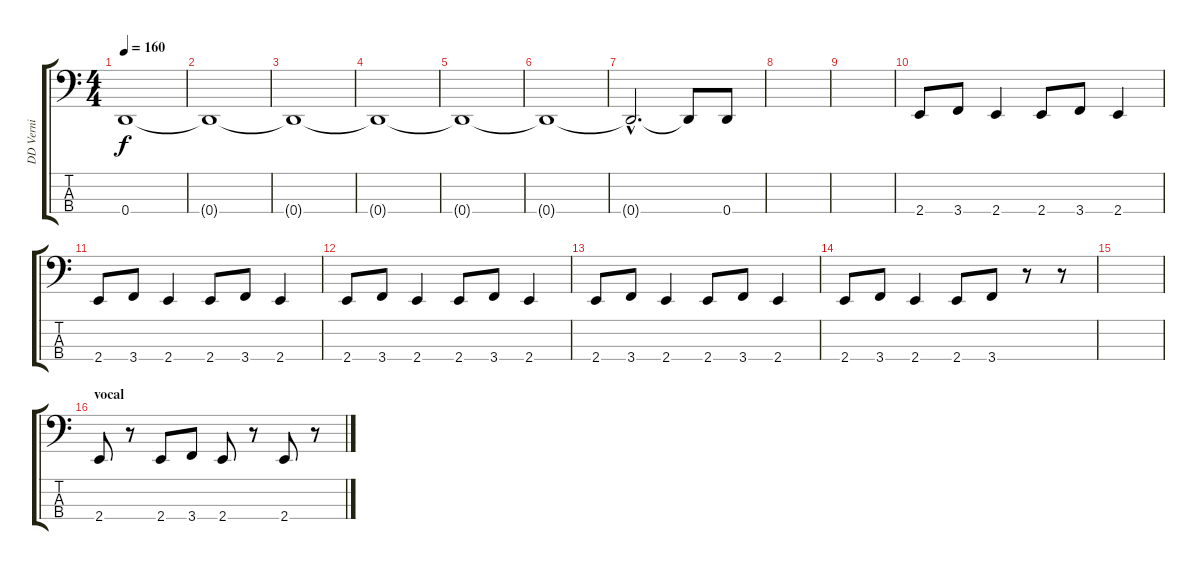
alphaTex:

\track ("DD Verni" "DD Verni") {instrument electricbassfinger}
\staff {score tabs}
\tuning (G2 D2 A1 D1) {hide}
\ts (4 4)
\tempo 160
\clef f4
\ks c
0.4{t}.1{dy f} |
0.4{t}.1 |
0.4{t}.1 |
0.4{t}.1 |
0.4{t}.1 |
0.4{t}.1 |
0.4{hac t}.2{d} 0.4{t}.8 0.4.8 |
|
|
2.4.8 3.4.8 2.4.4 2.4.8 3.4.8 2.4.4 |
2.4.8 3.4.8 2.4.4 2.4.8 3.4.8 2.4.4 |
2.4.8 3.4.8 2.4.4 2.4.8 3.4.8 2.4.4 |
2.4.8 3.4.8 2.4.4 2.4.8 3.4.8 2.4.4 |
2.4.8 3.4.8 2.4.4 2.4.8 3.4.8 r.8 r.8 |
|
\section ("" "vocal")
2.4.8 r.8 2.4.8 3.4.8 2.4.8 r.8 2.4.8 r.8
